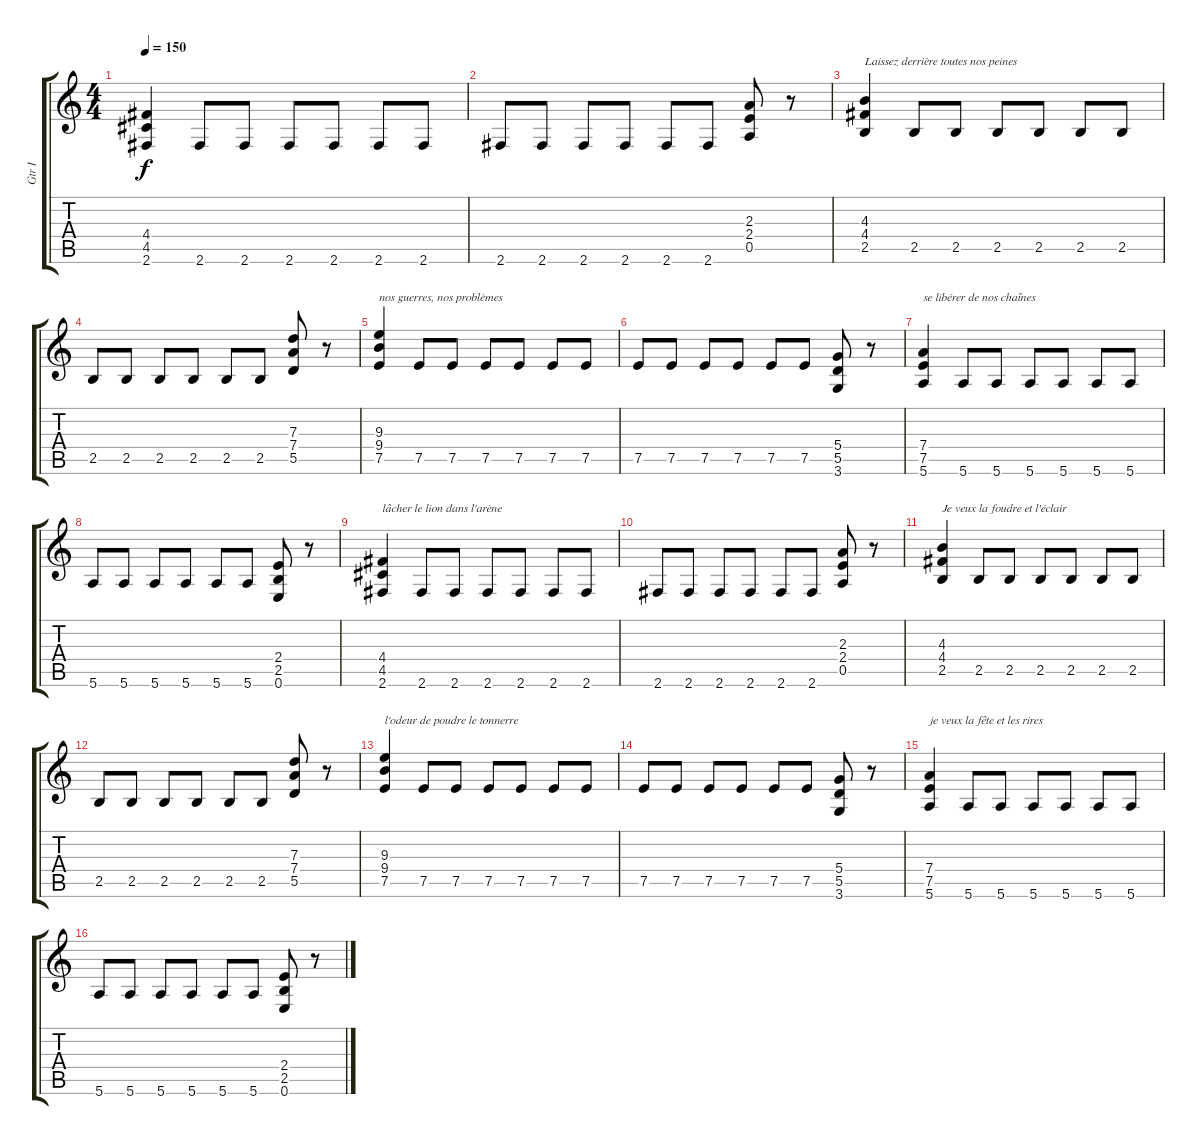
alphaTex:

\track ("Gtr I" "Gtr I") {instrument distortionguitar}
\staff {score tabs}
\tuning (E4 B3 G3 D3 A2 E2) {hide}
\ts (4 4)
\tempo 150
\clef g2
\ks c
(4.4 4.5 2.6).4{dy f} 2.6.8 2.6.8 2.6.8 2.6.8 2.6.8 2.6.8 |
2.6.8 2.6.8 2.6.8 2.6.8 2.6.8 2.6.8 (2.3 2.4 0.5).8 r.8 |
(4.3 4.4 2.5).4{txt "Laissez derrière toutes nos peines"} 2.5.8 2.5.8 2.5.8 2.5.8 2.5.8 2.5.8 |
2.5.8 2.5.8 2.5.8 2.5.8 2.5.8 2.5.8 (7.3 7.4 5.5).8 r.8 |
(9.3 9.4 7.5).4{txt "nos guerres, nos problèmes"} 7.5.8 7.5.8 7.5.8 7.5.8 7.5.8 7.5.8 |
7.5.8 7.5.8 7.5.8 7.5.8 7.5.8 7.5.8 (5.4 5.5 3.6).8 r.8 |
(7.4 7.5 5.6).4{txt "se libérer de nos chaînes"} 5.6.8 5.6.8 5.6.8 5.6.8 5.6.8 5.6.8 |
5.6.8 5.6.8 5.6.8 5.6.8 5.6.8 5.6.8 (2.4 2.5 0.6).8 r.8 |
(4.4 4.5 2.6).4{txt "lâcher le lion dans l'arène"} 2.6.8 2.6.8 2.6.8 2.6.8 2.6.8 2.6.8 |
2.6.8 2.6.8 2.6.8 2.6.8 2.6.8 2.6.8 (2.3 2.4 0.5).8 r.8 |
(4.3 4.4 2.5).4{txt "Je veux la foudre et l'éclair"} 2.5.8 2.5.8 2.5.8 2.5.8 2.5.8 2.5.8 |
2.5.8 2.5.8 2.5.8 2.5.8 2.5.8 2.5.8 (7.3 7.4 5.5).8 r.8 |
(9.3 9.4 7.5).4{txt "l'odeur de poudre le tonnerre"} 7.5.8 7.5.8 7.5.8 7.5.8 7.5.8 7.5.8 |
7.5.8 7.5.8 7.5.8 7.5.8 7.5.8 7.5.8 (5.4 5.5 3.6).8 r.8 |
(7.4 7.5 5.6).4{txt "je veux la fête et les rires"} 5.6.8 5.6.8 5.6.8 5.6.8 5.6.8 5.6.8 |
5.6.8 5.6.8 5.6.8 5.6.8 5.6.8 5.6.8 (2.4 2.5 0.6).8 r.8
